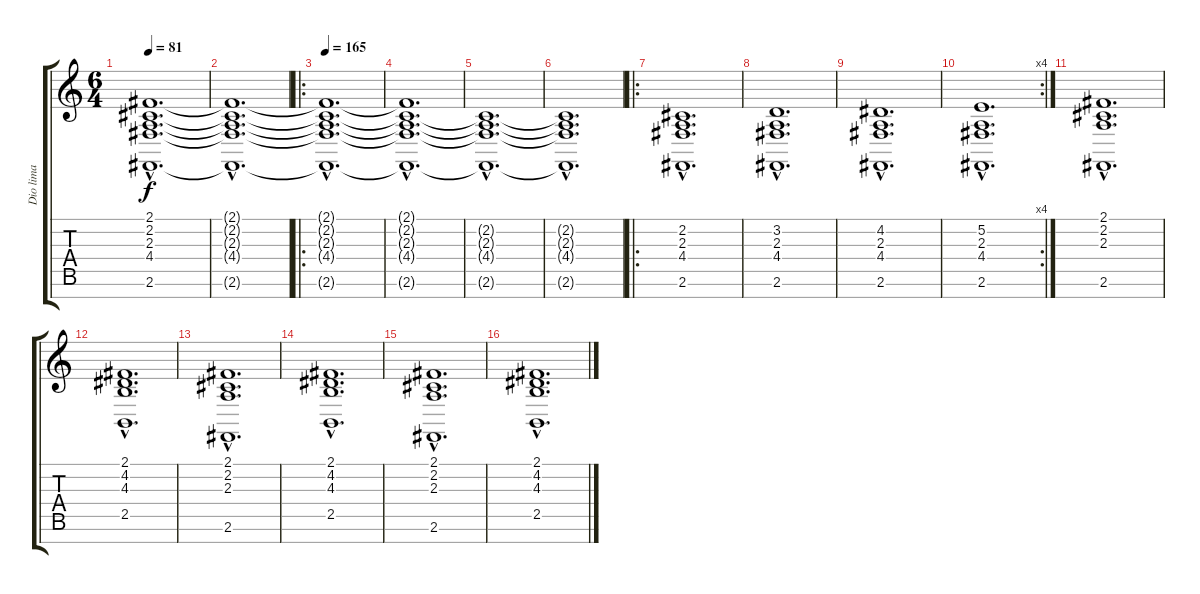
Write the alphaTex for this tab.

\track ("Dio lima" "Dio lima") {instrument rockorgan}
\staff {score tabs}
\tuning (E4 B3 G3 D3 A2 E2 B1) {hide}
\ts (6 4)
\tempo 81
\clef g2
\ks c
(2.1{hac} 2.2{hac} 2.3{hac} 4.4{hac} 2.6{hac}).1{d dy f volume 11 instrument pad2warm} |
(2.1{hac t} 2.2{hac t} 2.3{hac t} 4.4{hac t} 2.6{hac t}).1{d} |
\ro
\tempo 165
(2.1{hac t} 2.2{hac t} 2.3{hac t} 4.4{hac t} 2.6{hac t}).1{d} |
(2.1{hac t} 2.2{hac t} 2.3{hac t} 4.4{hac t} 2.6{hac t}).1{d} |
(2.2{hac t} 2.3{hac t} 4.4{hac t} 2.6{hac t}).1{d} |
(2.2{hac t} 2.3{hac t} 4.4{hac t} 2.6{hac t}).1{d} |
\ro
(2.2{hac} 2.3{hac} 4.4{hac} 2.6{hac}).1{d volume 11 instrument pad2warm} |
(3.2{hac} 2.3{hac} 4.4{hac} 2.6{hac}).1{d} |
(4.2{hac} 2.3{hac} 4.4{hac} 2.6{hac}).1{d} |
\rc 4
(5.2{hac} 2.3{hac} 4.4{hac} 2.6{hac}).1{d} |
(2.1{hac} 2.2{hac} 2.3{hac} 2.6{hac}).1{d volume 13 instrument stringensemble2} |
(2.1{hac} 4.2{hac} 4.3{hac} 2.5{hac}).1{d} |
(2.1{hac} 2.2{hac} 2.3{hac} 2.6{hac}).1{d} |
(2.1{hac} 4.2{hac} 4.3{hac} 2.5{hac}).1{d} |
(2.1{hac} 2.2{hac} 2.3{hac} 2.6{hac}).1{d} |
(2.1{hac} 4.2{hac} 4.3{hac} 2.5{hac}).1{d}
